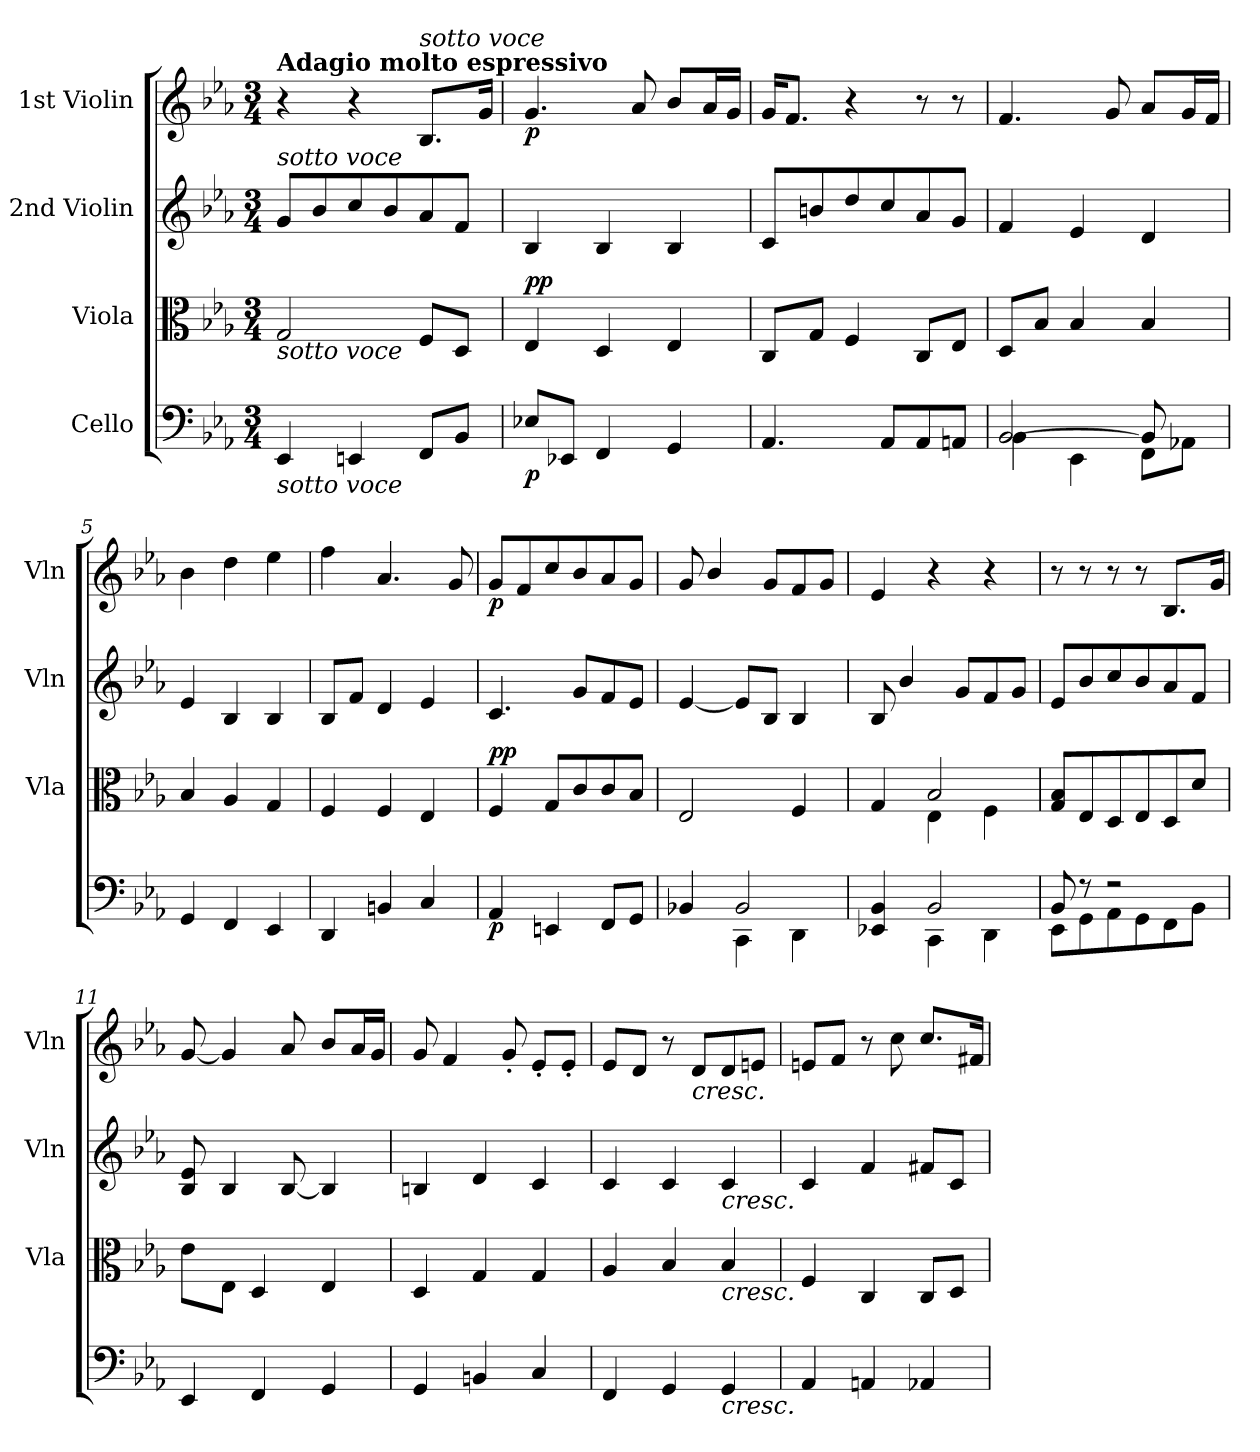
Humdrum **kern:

**kern	**dynam	**kern	**dynam	**kern	**kern	**dynam
*part4	*part4	*part3	*part3	*part2	*part1	*part1
*staff4	*staff4	*staff3	*staff3	*staff2	*staff1	*staff1
*I"Cello	*	*I"Viola	*	*I"2nd Violin	*I"1st Violin	*
*	*	*I'Vla	*	*I'Vln	*I'Vln	*
*clefF4	*	*clefC3	*	*clefG2	*clefG2	*
*k[b-e-a-]	*	*k[b-e-a-]	*	*k[b-e-a-]	*k[b-e-a-]	*
*E-:	*	*E-:	*	*E-:	*E-:	*
*M3/4	*	*M3/4	*	*M3/4	*M3/4	*
=1	=1	=1	=1	=1	=1	=1
!	!	!	!	!	!LO:TX:a:B:t=Adagio molto espressivo	!
!	!	!	!	!LO:TX:a:i:t=sotto voce	!	!
!	!	!LO:TX:b:i:t=sotto voce	!	!	!	!
!LO:TX:b:i:t=sotto voce	!	!	!	!	!	!
4EE-/	.	2G/	.	8g/L	4r	.
.	.	.	.	8b-/	.	.
4EEn/	.	.	.	8cc/	4r	.
.	.	.	.	8b-/	.	.
!	!	!	!	!	!LO:TX:a:i:t=sotto voce	!
8FF/L	.	8F/L	.	8a-/	8.B-/L	.
8BB-/J	.	8D/J	.	8f/J	.	.
.	.	.	.	.	16g/Jk	.
=2	=2	=2	=2	=2	=2	=2
!	!LO:DY:b	!	!LO:DY:b	!	!	!
!	!	!	!LO:DY:n=1:a	!	!	!LO:DY:b
8E-X/L	p	4E-/	p p	4B-/	4.g/	p
8EE-X/J	.	.	.	.	.	.
4FF/	.	4D/	.	4B-/	.	.
.	.	.	.	.	8a-/	.
4GG/	.	4E-/	.	4B-/	8b-/L	.
.	.	.	.	.	16a-/L	.
.	.	.	.	.	16g/JJ	.
=3	=3	=3	=3	=3	=3	=3
4.AA-/	.	8C/L	.	8c/L	16g/KL	.
.	.	.	.	.	8.f/J	.
.	.	8G/J	.	8bn/	.	.
.	.	4F/	.	8dd/	4r	.
8AA-/L	.	.	.	8cc/	.	.
8AA-/	.	8C/L	.	8a-/	8r	.
8AAn/J	.	8E-/J	.	8g/J	8r	.
=4	=4	=4	=4	=4	=4	=4
*^	*	*	*	*	*	*
[2BB-/	4BB-\	.	8D/L	.	4f/	4.f/	.
.	.	.	8B-/J	.	.	.	.
.	4EE-\	.	4B-/	.	4e-/	.	.
.	.	.	.	.	.	8g/	.
8BB-/]	8FF\L	.	4B-/	.	4d/	8a-/L	.
8ryy	8AA-X\J	.	.	.	.	16g/L	.
.	.	.	.	.	.	16f/JJ	.
*v	*v	*	*	*	*	*	*
=5	=5	=5	=5	=5	=5	=5
4GG/	.	4B-/	.	4e-/	4b-\	.
4FF/	.	4A-/	.	4B-/	4dd\	.
4EE-/	.	4G/	.	4B-/	4ee-\	.
!!LO:LB:g=z
=6	=6	=6	=6	=6	=6	=6
4DD/	.	4F/	.	8B-/L	4ff\	.
.	.	.	.	8f/J	.	.
4BBn/	.	4F/	.	4d/	4.a-/	.
4C/	.	4E-/	.	4e-/	.	.
.	.	.	.	.	8g/	.
=7	=7	=7	=7	=7	=7	=7
!	!LO:DY:b	!	!LO:DY:b	!	!	!
!	!	!	!LO:DY:n=1:a	!	!	!LO:DY:b
4AA-/	p	4F/	p p	4.c/	8g/L	p
.	.	.	.	.	8f/	.
4EEn/	.	8G/L	.	.	8cc/	.
.	.	8c/	.	8g/L	8b-/	.
8FF/L	.	8c/	.	8f/	8a-/	.
8GG/J	.	8B-/J	.	8e-/J	8g/J	.
=8	=8	=8	=8	=8	=8	=8
*^	*	*	*	*	*	*
4BB-X/	4ryy	.	2E-/	.	[4e-/	8g/	.
.	.	.	.	.	.	4b-/	.
2BB-/	4CC\	.	.	.	8e-/L]	.	.
.	.	.	.	.	8B-/J	8g/L	.
.	4DD\	.	4F/	.	4B-/	8f/	.
.	.	.	.	.	.	8g/J	.
=9	=9	=9	=9	=9	=9	=9	=9
*	*	*	*^	*	*	*	*
4EE-X/ 4BB-/	4ryy	.	4G/	4ryy	.	8B-/	4e-/	.
.	.	.	.	.	.	4b-/	.	.
2BB-/	4CC\	.	2B-/	4E-\	.	.	4r	.
.	.	.	.	.	.	8g/L	.	.
.	4DD\	.	.	4F\	.	8f/	4r	.
.	.	.	.	.	.	8g/J	.	.
*	*	*	*v	*v	*	*	*	*
=10	=10	=10	=10	=10	=10	=10	=10
8BB-/	8EE-\L	.	8G/ 8B-/L	.	8e-/L	8r	.
8r	8GG\	.	8E-/	.	8b-/	8r	.
2r	8AA-\	.	8D/	.	8cc/	8r	.
.	8GG\	.	8E-/	.	8b-/	8r	.
.	8FF\	.	8D/	.	8a-/	8.B-/L	.
.	8BB-\J	.	8d/J	.	8f/J	.	.
.	.	.	.	.	.	16g/Jk	.
*v	*v	*	*	*	*	*	*
!!LO:PB:g=z
=11	=11	=11	=11	=11	=11	=11
4EE-/	.	8e-\L	.	8B-/ 8e-/	[8g/	.
.	.	8E-\J	.	4B-/	4g/]	.
4FF/	.	4D/	.	.	.	.
.	.	.	.	[8B-/	8a-/	.
4GG/	.	4E-/	.	4B-/]	8b-/L	.
.	.	.	.	.	16a-/L	.
.	.	.	.	.	16g/JJ	.
=12	=12	=12	=12	=12	=12	=12
4GG/	.	4D/	.	4Bn/	8g/	.
.	.	.	.	.	4f/	.
4BBn/	.	4G/	.	4d/	.	.
.	.	.	.	.	8g'/	.
4C/	.	4G/	.	4c/	8e-'/L	.
.	.	.	.	.	8e-'/J	.
=13	=13	=13	=13	=13	=13	=13
4FF/	.	4A-/	.	4c/	8e-/L	.
.	.	.	.	.	8d/J	.
4GG/	.	4B-/	.	4c/	8r	.
!	!	!	!	!	!LO:TX:b:i:t=cresc.	!
.	.	.	.	.	8d/L	.
!	!	!	!	!LO:TX:b:i:t=cresc.	!	!
!	!	!LO:TX:b:i:t=cresc.	!	!	!	!
!LO:TX:b:i:t=cresc.	!	!	!	!	!	!
4GG/	.	4B-/	.	4c/	8d/	.
.	.	.	.	.	8en/J	.
=14	=14	=14	=14	=14	=14	=14
4AA-/	.	4F/	.	4c/	8en/L	.
.	.	.	.	.	8f/J	.
4AAn/	.	4C/	.	4f/	8r	.
.	.	.	.	.	8cc\	.
4AA-X/	.	8C/L	.	8f#X/L	8.cc/L	.
.	.	8D/J	.	8c/J	.	.
.	.	.	.	.	16f#X/Jk	.
=	=	=	=	=	=	=
*-	*-	*-	*-	*-	*-	*-
